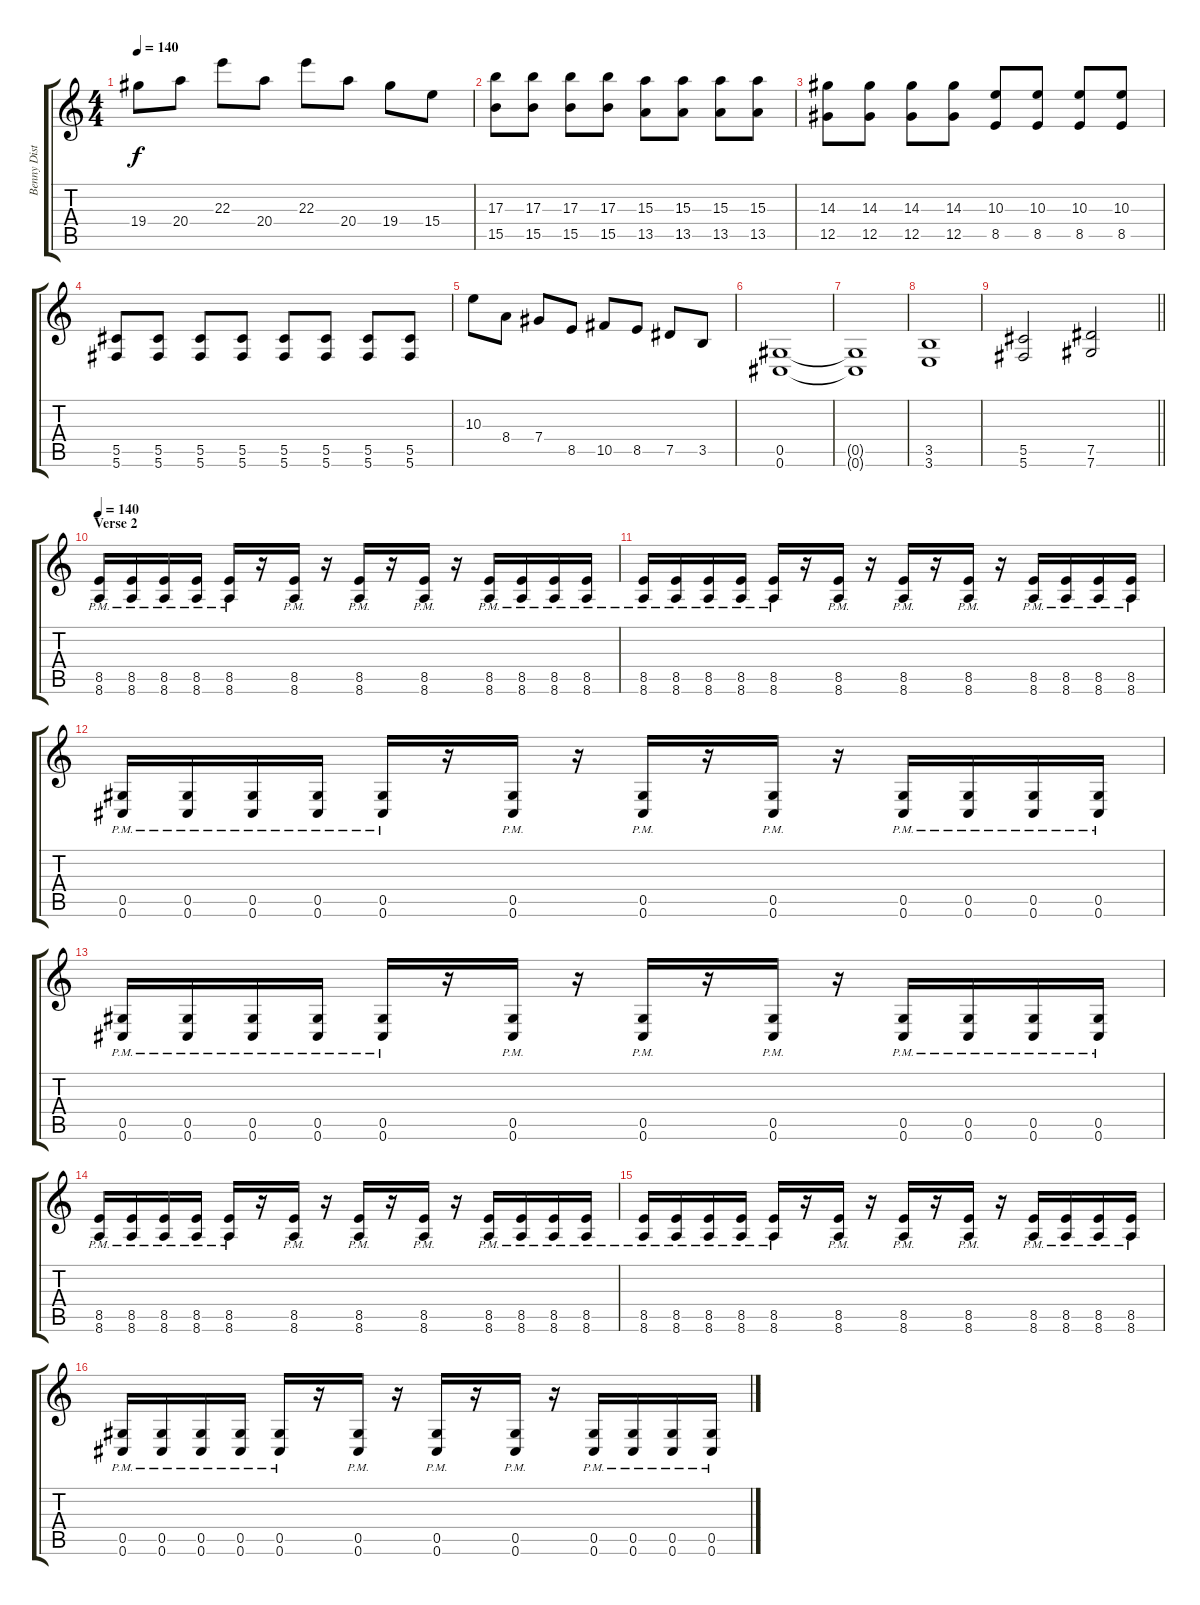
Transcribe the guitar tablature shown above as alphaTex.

\track ("Benny Distortion" "Benny Dist") {instrument distortionguitar}
\staff {score tabs}
\tuning (Eb4 Bb3 Gb3 Db3 Ab2 Db2) {hide}
\ts (4 4)
\tempo 140
\clef g2
\ks c
19.4.8{dy f} 20.4.8 22.3.8 20.4.8 22.3.8 20.4.8 19.4.8 15.4.8 |
(17.3 15.5).8 (17.3 15.5).8 (17.3 15.5).8 (17.3 15.5).8 (15.3 13.5).8 (15.3 13.5).8 (15.3 13.5).8 (15.3 13.5).8 |
(14.3 12.5).8 (14.3 12.5).8 (14.3 12.5).8 (14.3 12.5).8 (10.3 8.5).8 (10.3 8.5).8 (10.3 8.5).8 (10.3 8.5).8 |
(5.5 5.6).8 (5.5 5.6).8 (5.5 5.6).8 (5.5 5.6).8 (5.5 5.6).8 (5.5 5.6).8 (5.5 5.6).8 (5.5 5.6).8 |
10.3.8 8.4.8 7.4.8 8.5.8 10.5.8 8.5.8 7.5.8 3.5.8 |
(0.5 0.6).1 |
(0.5{t} 0.6{t}).1 |
(3.5 3.6).1 |
\barLineRight lightlight
(5.5 5.6).2 (7.5 7.6).2 |
\section ("" "Verse 2")
\tempo 140
(8.5{pm} 8.6{pm}).16 (8.5{pm} 8.6{pm}).16 (8.5{pm} 8.6{pm}).16 (8.5{pm} 8.6{pm}).16 (8.5{pm} 8.6{pm}).16 r.16 (8.5{pm} 8.6{pm}).16 r.16 (8.5{pm} 8.6{pm}).16 r.16 (8.5{pm} 8.6{pm}).16 r.16 (8.5{pm} 8.6{pm}).16 (8.5{pm} 8.6{pm}).16 (8.5{pm} 8.6{pm}).16 (8.5{pm} 8.6{pm}).16 |
(8.5{pm} 8.6{pm}).16 (8.5{pm} 8.6{pm}).16 (8.5{pm} 8.6{pm}).16 (8.5{pm} 8.6{pm}).16 (8.5{pm} 8.6{pm}).16 r.16 (8.5{pm} 8.6{pm}).16 r.16 (8.5{pm} 8.6{pm}).16 r.16 (8.5{pm} 8.6{pm}).16 r.16 (8.5{pm} 8.6{pm}).16 (8.5{pm} 8.6{pm}).16 (8.5{pm} 8.6{pm}).16 (8.5{pm} 8.6{pm}).16 |
(0.5{pm} 0.6{pm}).16 (0.5{pm} 0.6{pm}).16 (0.5{pm} 0.6{pm}).16 (0.5{pm} 0.6{pm}).16 (0.5{pm} 0.6{pm}).16 r.16 (0.5{pm} 0.6{pm}).16 r.16 (0.5{pm} 0.6{pm}).16 r.16 (0.5{pm} 0.6{pm}).16 r.16 (0.5{pm} 0.6{pm}).16 (0.5{pm} 0.6{pm}).16 (0.5{pm} 0.6{pm}).16 (0.5{pm} 0.6{pm}).16 |
(0.5{pm} 0.6{pm}).16 (0.5{pm} 0.6{pm}).16 (0.5{pm} 0.6{pm}).16 (0.5{pm} 0.6{pm}).16 (0.5{pm} 0.6{pm}).16 r.16 (0.5{pm} 0.6{pm}).16 r.16 (0.5{pm} 0.6{pm}).16 r.16 (0.5{pm} 0.6{pm}).16 r.16 (0.5{pm} 0.6{pm}).16 (0.5{pm} 0.6{pm}).16 (0.5{pm} 0.6{pm}).16 (0.5{pm} 0.6{pm}).16 |
(8.5{pm} 8.6{pm}).16 (8.5{pm} 8.6{pm}).16 (8.5{pm} 8.6{pm}).16 (8.5{pm} 8.6{pm}).16 (8.5{pm} 8.6{pm}).16 r.16 (8.5{pm} 8.6{pm}).16 r.16 (8.5{pm} 8.6{pm}).16 r.16 (8.5{pm} 8.6{pm}).16 r.16 (8.5{pm} 8.6{pm}).16 (8.5{pm} 8.6{pm}).16 (8.5{pm} 8.6{pm}).16 (8.5{pm} 8.6{pm}).16 |
(8.5{pm} 8.6{pm}).16 (8.5{pm} 8.6{pm}).16 (8.5{pm} 8.6{pm}).16 (8.5{pm} 8.6{pm}).16 (8.5{pm} 8.6{pm}).16 r.16 (8.5{pm} 8.6{pm}).16 r.16 (8.5{pm} 8.6{pm}).16 r.16 (8.5{pm} 8.6{pm}).16 r.16 (8.5{pm} 8.6{pm}).16 (8.5{pm} 8.6{pm}).16 (8.5{pm} 8.6{pm}).16 (8.5{pm} 8.6{pm}).16 |
(0.5{pm} 0.6{pm}).16 (0.5{pm} 0.6{pm}).16 (0.5{pm} 0.6{pm}).16 (0.5{pm} 0.6{pm}).16 (0.5{pm} 0.6{pm}).16 r.16 (0.5{pm} 0.6{pm}).16 r.16 (0.5{pm} 0.6{pm}).16 r.16 (0.5{pm} 0.6{pm}).16 r.16 (0.5{pm} 0.6{pm}).16 (0.5{pm} 0.6{pm}).16 (0.5{pm} 0.6{pm}).16 (0.5{pm} 0.6{pm}).16
